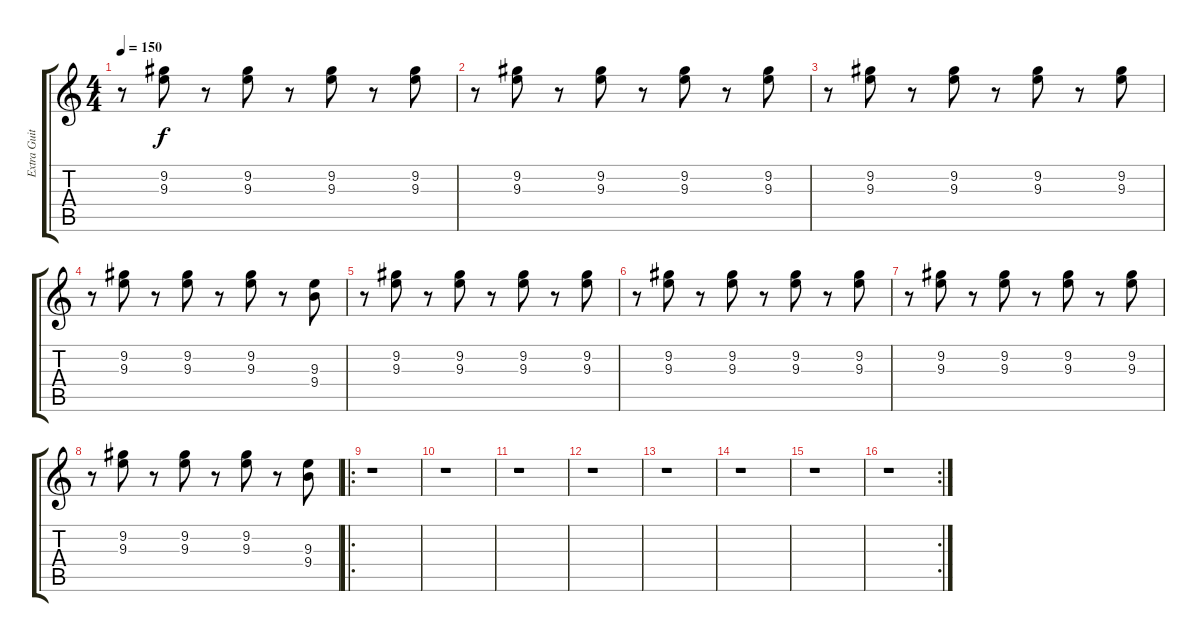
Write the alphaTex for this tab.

\track ("Extra Guitar" "Extra Guit") {instrument distortionguitar}
\staff {score tabs}
\tuning (E4 B3 G3 D3 A2 E2) {hide}
\ts (4 4)
\tempo 150
\clef g2
\ks c
r.8{dy f} (9.2 9.3).8 r.8 (9.2 9.3).8 r.8 (9.2 9.3).8 r.8 (9.2 9.3).8 |
r.8 (9.2 9.3).8 r.8 (9.2 9.3).8 r.8 (9.2 9.3).8 r.8 (9.2 9.3).8 |
r.8 (9.2 9.3).8 r.8 (9.2 9.3).8 r.8 (9.2 9.3).8 r.8 (9.2 9.3).8 |
r.8 (9.2 9.3).8 r.8 (9.2 9.3).8 r.8 (9.2 9.3).8 r.8 (9.3 9.4).8 |
r.8 (9.2 9.3).8 r.8 (9.2 9.3).8 r.8 (9.2 9.3).8 r.8 (9.2 9.3).8 |
r.8 (9.2 9.3).8 r.8 (9.2 9.3).8 r.8 (9.2 9.3).8 r.8 (9.2 9.3).8 |
r.8 (9.2 9.3).8 r.8 (9.2 9.3).8 r.8 (9.2 9.3).8 r.8 (9.2 9.3).8 |
r.8 (9.2 9.3).8 r.8 (9.2 9.3).8 r.8 (9.2 9.3).8 r.8 (9.3 9.4).8 |
\ro
r.1 |
r.1 |
r.1 |
r.1 |
r.1 |
r.1 |
r.1 |
\rc 2
r.1
